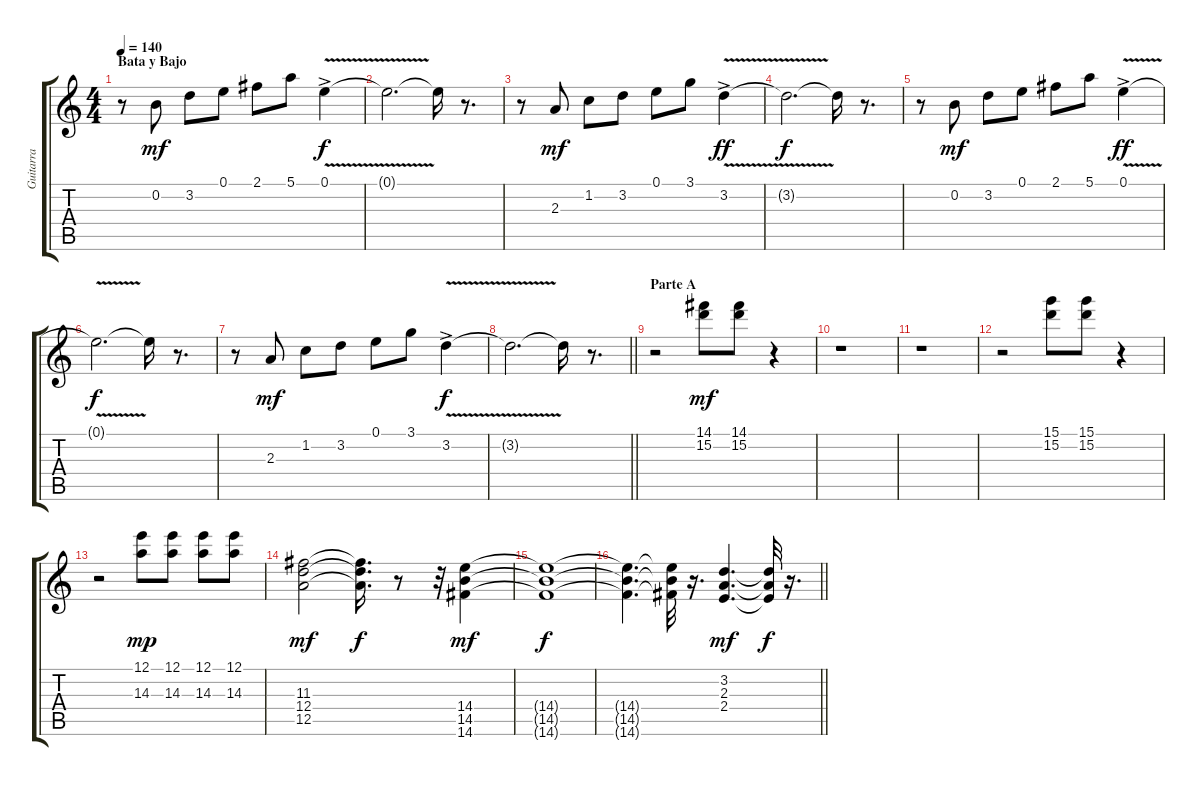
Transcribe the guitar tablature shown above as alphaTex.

\track ("Guitarra" "Guitarra") {instrument acousticguitarsteel}
\staff {score tabs}
\tuning (E4 B3 G3 D3 A2 E2) {hide}
\ts (4 4)
\section ("" "Bata y Bajo")
\tempo 140
\clef g2
\ks c
r.8{dy f} 0.2.8{dy mf} 3.2.8 0.1.8 2.1.8 5.1.8 0.1{v ac}.4{dy f} |
0.1{t}.2{d} 0.1{t}.16 r.8{d} |
r.8 2.3.8{dy mf} 1.2.8 3.2.8 0.1.8 3.1.8 3.2{v ac}.4{dy ff} |
3.2{t}.2{d dy f} 3.2{t}.16 r.8{d} |
r.8 0.2.8{dy mf} 3.2.8 0.1.8 2.1.8 5.1.8 0.1{v ac}.4{dy ff} |
0.1{t}.2{d dy f} 0.1{t}.16 r.8{d} |
r.8 2.3.8{dy mf} 1.2.8 3.2.8 0.1.8 3.1.8 3.2{v ac}.4{dy f} |
\barLineRight lightlight
3.2{t}.2{d} 3.2{t}.16 r.8{d} |
\section ("" "Parte A")
r.2 (14.1 15.2).8{dy mf} (14.1 15.2).8 r.4 |
r.1 |
r.1 |
r.2 (15.1 15.2).8 (15.1 15.2).8 r.4 |
r.2 (12.1 14.3).8{dy mp} (12.1 14.3).8 (12.1 14.3).8 (12.1 14.3).8 |
(11.3 12.4 12.5).2{dy mf} (11.3{t} 12.4{t} 12.5{t}).16{d dy f} r.8 r.32 (14.4 14.5 14.6).4{dy mf} |
(14.4{t} 14.5{t} 14.6{t}).1{dy f} |
\barLineRight lightlight
(14.4{t} 14.5{t} 14.6{t}).4{d} (14.4{t} 14.5{t} 14.6{t}).32 r.16{d} (3.2 2.3 2.4).4{d dy mf} (3.2{t} 2.3{t} 2.4{t}).32{dy f} r.16{d}
